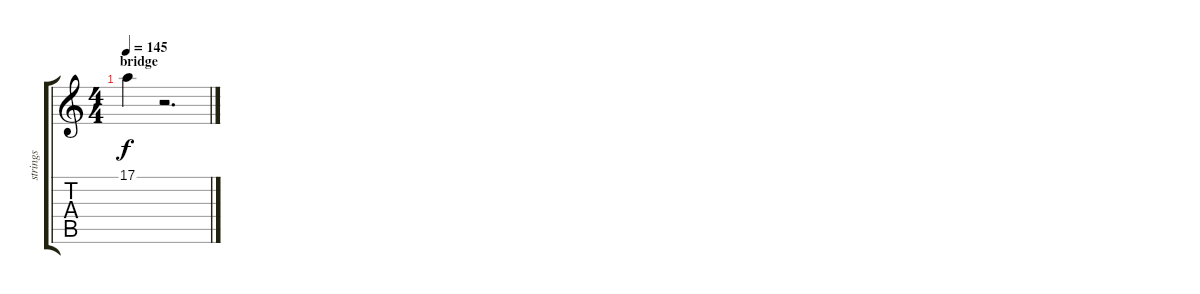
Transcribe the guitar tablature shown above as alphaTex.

\track ("strings" "strings") {instrument synthstrings2}
\staff {score tabs}
\tuning (E4 B3 G3 D3 A2 E2) {hide}
\ts (4 4)
\section ("" "bridge")
\tempo 145
\clef g2
\ks c
17.1.4{dy f} r.2{d}
